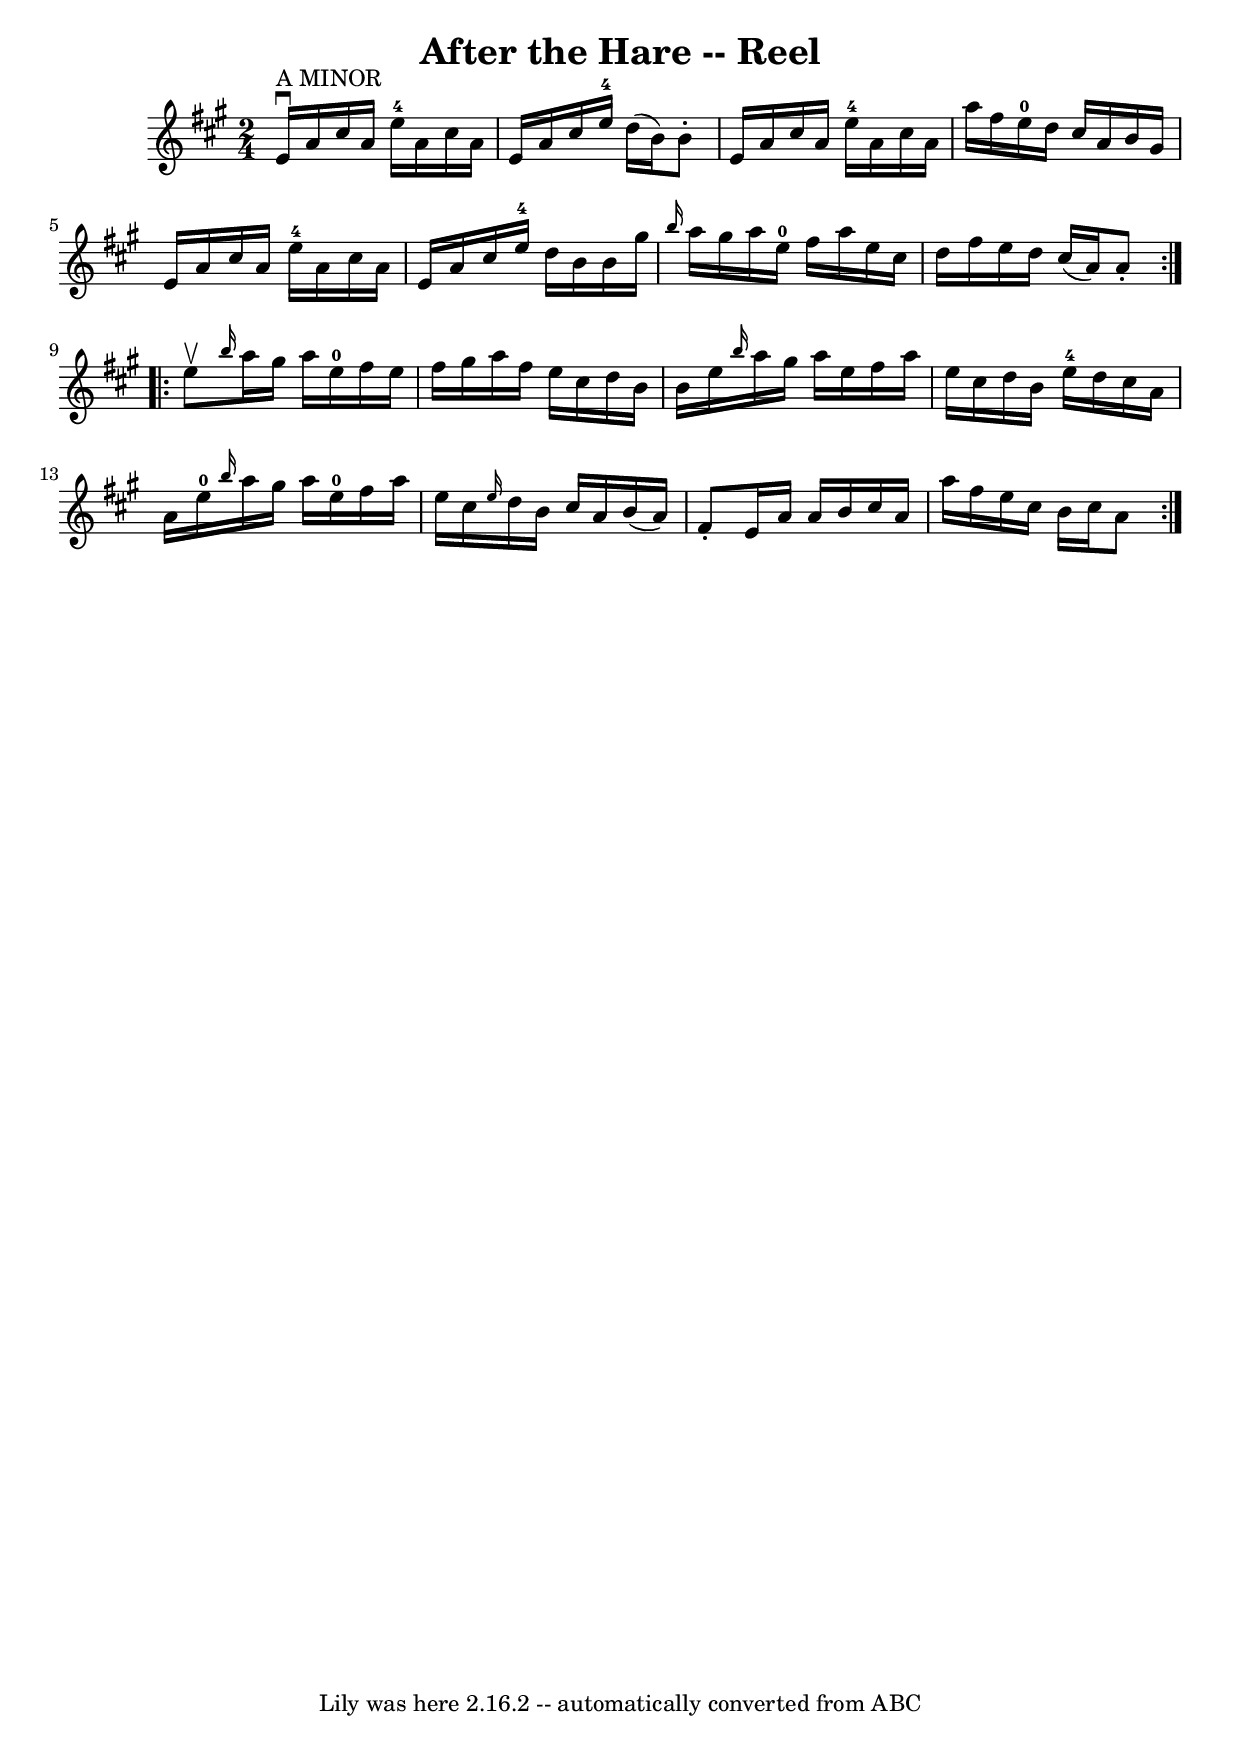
\version "2.7.40"
\include "Mammoth.ily"
\header {
	%% book = "Ryan's Mammoth Collection"
	crossRefNumber = "1"
	footnotes = "\\\\261"
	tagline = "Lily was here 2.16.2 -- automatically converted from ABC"
	title = "After the Hare -- Reel"
}
voicedefault =  {
\set Score.defaultBarType = "empty"

\repeat volta 2 {
\time 2/4 \key a \major e'16^"A MINOR"^\downbow a'16 cis''16    
a'16 e''16-4 a'16 cis''16 a'16    |
 e'16 a'16    
cis''16 e''16-4 d''16 (b'16) b'8 -.   |
 e'16 a'16   
 cis''16 a'16 e''16-4 a'16 cis''16 a'16    |
 a''16  
 fis''16 e''16-0 d''16 cis''16 a'16 b'16 gis'16    
|
 e'16 a'16 cis''16 a'16 e''16-4 a'16 cis''16  
 a'16    |
 e'16 a'16 cis''16 e''16-4 d''16 b'16    
b'16 gis''16    |
 \grace { b''16  } a''16 gis''16 a''16    
e''16-0 fis''16 a''16 e''16 cis''16    |
 d''16    
fis''16 e''16 d''16 cis''16 (a'16) a'8 -.   }     
\repeat volta 2 { e''8^\upbow |
     \grace { b''16  } a''16    
gis''16 a''16 e''16-0 fis''16 e''16 fis''16 gis''16    
|
 a''16 fis''16 e''16 cis''16 d''16 b'16 b'16    
e''16    |
 \grace { b''16  } a''16 gis''16 a''16 e''16    
fis''16 a''16 e''16 cis''16    |
 d''16 b'16 e''16-4  
 d''16 cis''16 a'16 a'16 e''16-0   |
     \grace {    
b''16  } a''16 gis''16 a''16 e''16-0 fis''16 a''16 e''16  
 cis''16    |
 \grace { e''16  } d''16 b'16 cis''16 a'16   
 b'16 (a'16) fis'8 -.   |
 e'16 a'16 a'16 b'16    
cis''16 a'16 a''16 fis''16    |
 e''16 cis''16 b'16    
cis''16 a'8    }   
}

\score{
    <<

	\context Staff="default"
	{
	    \voicedefault 
	}

    >>
	\layout {
	}
	\midi {}
}
